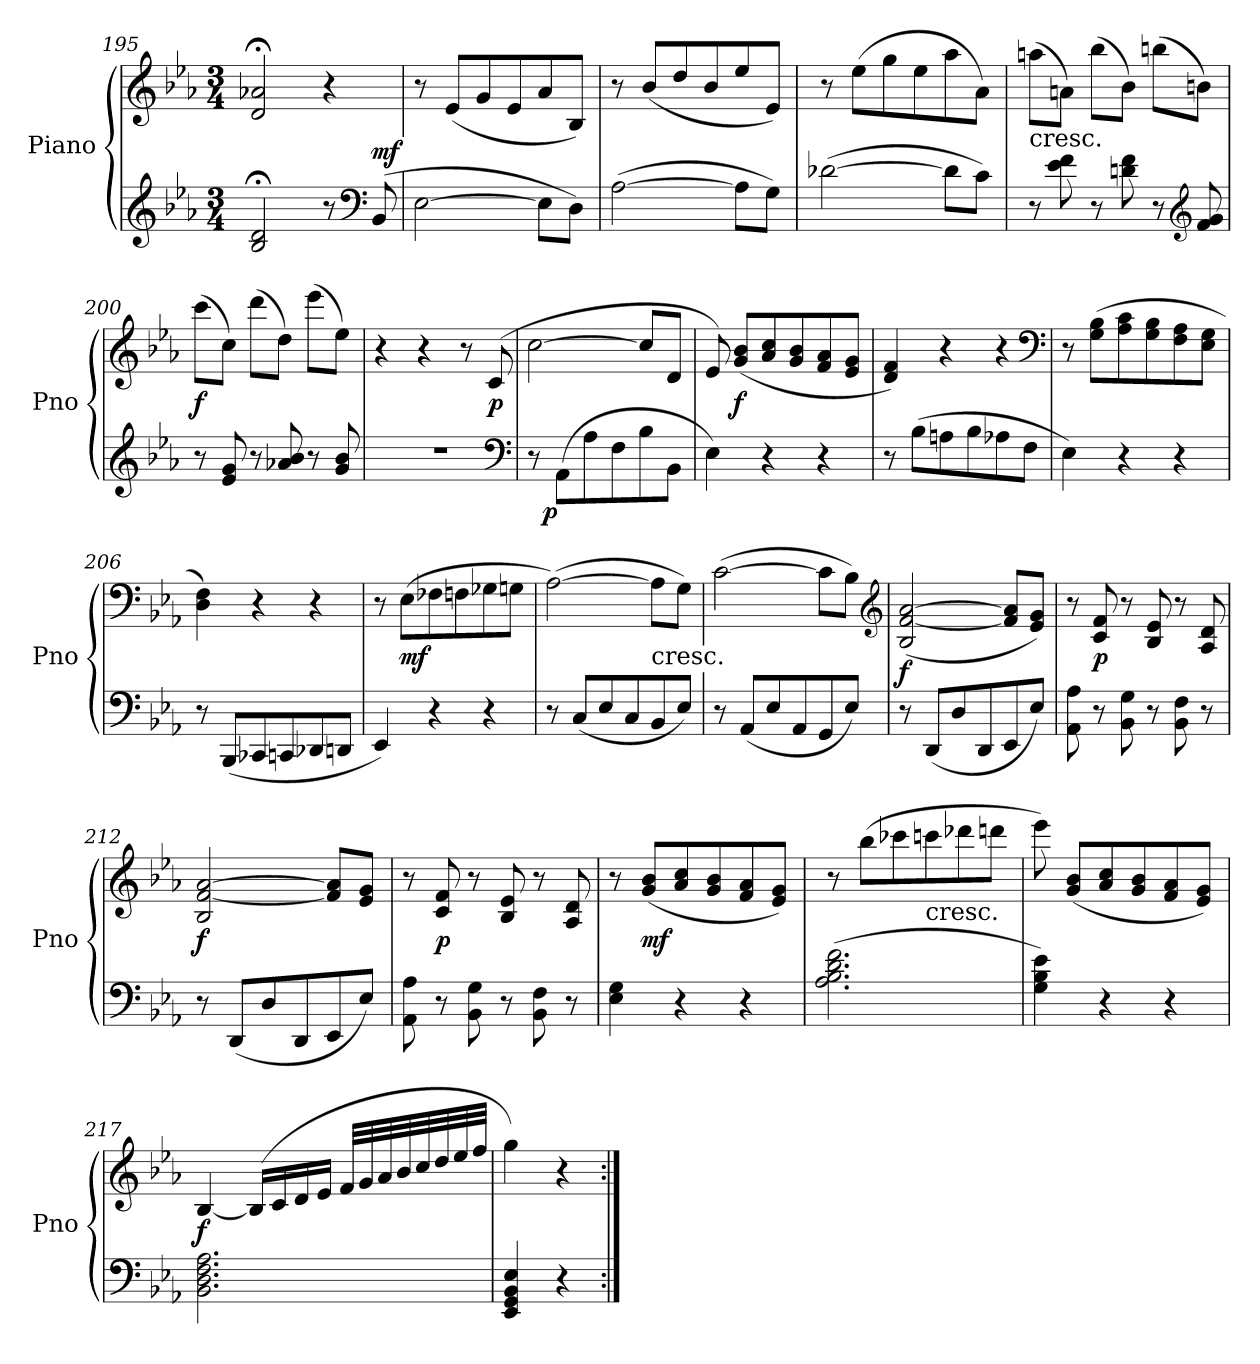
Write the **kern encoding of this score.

**kern	**kern	**dynam
*part1	*part1	*part1
*staff2	*staff1	*staff1/2
*I"Piano	*	*
*I'Pno	*	*
*clefG2	*clefG2	*
*k[b-e-a-]	*k[b-e-a-]	*
*E-:	*E-:	*
*M3/4	*M3/4	*
=195	=195	=195
2B-;< 2d;<	2d;< 2a-X;<	.
8r	4r	.
*clefF4	*	*
!	!	!LO:DY:a=2
(8BB-	.	mf
=196	=196	=196
[2E-	8r	.
.	(8e-L	.
.	8g	.
.	8e-	.
8E-L]	8a-	.
8DJ)	8B-J)	.
=197	=197	=197
([2A-	8r	.
.	(8b-L	.
.	8dd	.
.	8b-	.
8A-L]	8ee-	.
8GJ)	8e-J)	.
!!LO:LB:g=z
=198	=198	=198
([2d-X	8r	.
.	(8ee-L	.
.	8gg	.
.	8ee-	.
8d-L]	8aa-	.
8cJ)	8a-J)	.
=199	=199	=199
!	!LO:TX:c:t=cresc.	!
8r	(8aanL	.
8e- 8f	8anJ)	.
8r	(8bb-L	.
8dn 8f	8b-J)	.
8r	(8bbnL	.
*clefG2	*	*
8f 8g	8bnJ)	.
=200	=200	=200
8r	(8cccL	f
8e- 8g	8ccJ)	.
8r	(8dddL	.
8a-X 8b-	8ddJ)	.
8r	(8eee-L	.
8g 8b-	8ee-J)	.
=201	=201	=201
2.r	4r	.
.	4r	.
.	8r	.
.	(8c	p
*clefF4	*	*
=202	=202	=202
8r	[2cc	.
!	!	!LO:DY:b=2:rj
(8AA-L	.	p
8A-	.	.
8F	.	.
8B-	8ccL]	.
8BB-J	8dJ	.
=203	=203	=203
4E-)	8e-)	.
.	(8g 8b-L	f
4r	8a- 8cc	.
.	8g 8b-	.
4r	8f 8a-	.
.	8e- 8gJ	.
=204	=204	=204
8r	4d 4f)	.
(8B-L	.	.
8An	4r	.
8B-	.	.
8A-X	4r	.
8FJ	.	.
*	*clefF4	*
!!LO:LB:g=z
=205	=205	=205
4E-)	8r	.
.	(8G 8B-L	.
4r	8A- 8c	.
.	8G 8B-	.
4r	8F 8A-	.
.	8E- 8GJ	.
=206	=206	=206
8r	4D 4F)	.
(8BBB-L	.	.
8CC-X	4r	.
8CCn	.	.
8DD-X	4r	.
8DDnJ	.	.
=207	=207	=207
4EE-)	8r	.
.	(8E-L	mf
4r	8F-X	.
.	8Fn	.
4r	8G-X	.
.	8GnJ	.
=208	=208	=208
8r	([2A-)	.
(8CL	.	.
8E-	.	.
8C	.	.
!	!LO:TX:c:t=cresc.	!
8BB-	8A-L]	.
8E-J)	8GJ)	.
=209	=209	=209
8r	([2c	.
(8AA-L	.	.
8E-	.	.
8AA-	.	.
8GG	8cL]	.
8E-J)	8B-J)	.
*	*clefG2	*
=210	=210	=210
8r	(>2B- [2f [2a-	f
(8DDL	.	.
8D	.	.
8DD	.	.
8EE-	8f] 8a-]L	.
8E-J)	8e- 8gJ)	.
=211	=211	=211
8AA- 8A-	8r	.
8r	8c 8f	p
8BB- 8G	8r	.
8r	8B- 8e-	.
8BB- 8F	8r	.
8r	8A- 8d	.
!!LO:LB:g=z
=212	=212	=212
8r	2B- [2f [2a-	f
(8DDL	.	.
8D	.	.
8DD	.	.
8EE-	8f] 8a-]L	.
8E-J)	8e- 8gJ	.
=213	=213	=213
8AA- 8A-	8r	.
8r	8c 8f	p
8BB- 8G	8r	.
8r	8B- 8e-	.
8BB- 8F	8r	.
8r	8A- 8d	.
=214	=214	=214
4E- 4G	8r	.
.	(8g 8b-L	mf
4r	8a- 8cc	.
.	8g 8b-	.
4r	8f 8a-	.
.	8e- 8gJ)	.
=215	=215	=215
(<2.A- 2.B- 2.d 2.f	8r	.
.	(8bb-L	.
.	8ccc-X	.
!	!LO:TX:c:t=cresc.	!
.	8cccn	.
.	8ddd-X	.
.	8dddnJ	.
=216	=216	=216
4G 4B- 4e-)	8eee-)	.
.	(8g 8b-L	.
4r	8a- 8cc	.
.	8g 8b-	.
4r	8f 8a-	.
.	8e- 8gJ)	.
=217	=217	=217
2.BB- 2.D 2.F 2.A-	[4B-	f
.	(16B-LL]	.
.	16c	.
.	16d	.
.	16e-JJ	.
.	32f/LLL	.
.	32g/	.
.	32a-/	.
.	32b-/	.
.	32cc/	.
.	32dd/	.
.	32ee-/	.
.	32ff/JJJ	.
=218	=218	=218
4EE- 4GG 4BB- 4E-	4gg)	.
4r	4r	.
=:|!	=:|!	=:|!
*-	*-	*-
